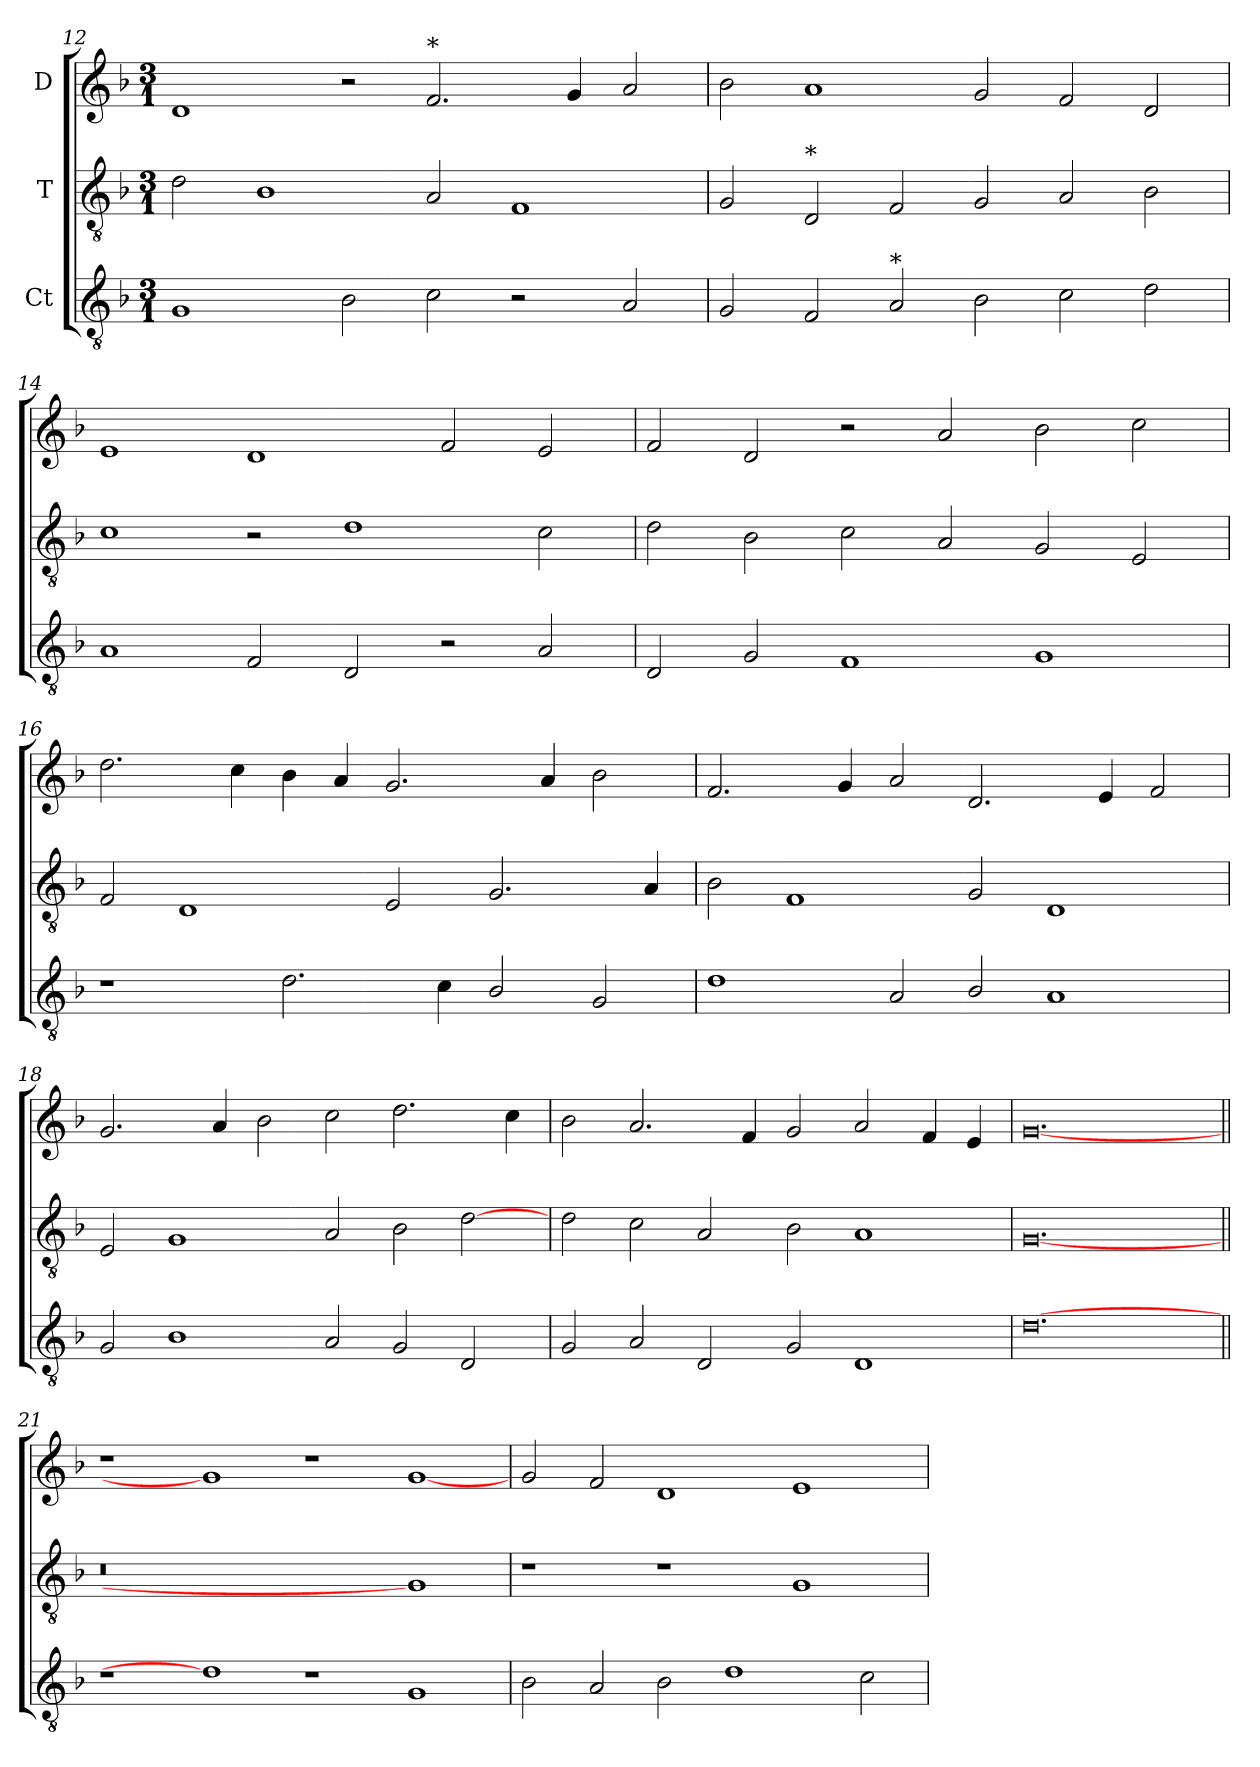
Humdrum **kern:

**kern	**kern	**kern
*part3	*part2	*part1
*staff3	*staff2	*staff1
*I"Ct	*I"T	*I"D
*clefGv2	*clefGv2	*clefG2
*ITrd7c12	*ITrd7c12	*
*k[b-]	*k[b-]	*k[b-]
*F:	*F:	*F:
*M3/1	*M3/1	*M3/1
=12	=12	=12
1GGi/	2Di\	1di/
.	1BB-i/	.
2BB-i\	.	2r
!	!	!LO:TX:t=*
2Ci\	2AAi/	2.fi/
2r	1FFi/	.
.	.	4gi/
2AAi/	.	2ai/
=13	=13	=13
2GGi/	2GGi/	2b-i\
!	!LO:TX:t=*	!
2FFi/	2DDi/	1ai/
!LO:TX:t=*	!	!
2AAi/	2FFi/	.
2BB-i\	2GGi/	2gi/
2Ci\	2AAi/	2fi/
2Di\	2BB-i\	2di/
!!LO:LB:g=z
=14	=14	=14
1AAi/	1Ci\	1ei/
2FFi/	2r	1di/
2DDi/	1Di\	.
2r	.	2fi/
2AAi/	2Ci\	2ei/
=15	=15	=15
2DDi/	2Di\	2fi/
2GGi/	2BB-i\	2di/
1FFi/	2Ci\	2r
.	2AAi/	2ai/
1GGi/	2GGi/	2b-i\
.	2EEi/	2cci\
=16	=16	=16
1r	2FFi/	2.ddi\
.	1DDi/	.
.	.	4cci\
2.Di\	.	4b-i\
.	.	4ai/
.	2EEi/	2.gi/
4Ci\	.	.
2BB-i/	2.GGi/	.
.	.	4ai/
2GGi/	.	2b-i\
.	4AAi/	.
!!LO:LB:g=z
=17	=17	=17
1Di\	2BB-i\	2.fi/
.	1FFi/	.
.	.	4gi/
2AAi/	.	2ai/
2BB-i/	2GGi/	2.di/
1AAi/	1DDi/	.
.	.	4ei/
.	.	2fi/
=18	=18	=18
2GGi/	2EEi/	2.gi/
1BB-i/	1GGi/	.
.	.	4ai/
.	.	2b-i\
2AAi/	2AAi/	2cci\
2GGi/	2BB-i\	2.ddi\
2DDi/	[2Di\	.
.	.	4cci\
=19	=19	=19
2GGi/	2Di\	2b-i\
2AAi/	2Ci\	2.ai/
2DDi/	2AAi/	.
.	.	4fi/
2GGi/	2BB-i\	2gi/
1DDi/	1AAi/	2ai/
.	.	4fi/
.	.	4ei/
=20	=20	=20
[0.Di\	[0.GGi/	[0.gi/
!!LO:PB:g=z
=21||	=21||	=21||
1r	0.r	1r
1Di\]	.	1gi/]
1r	.	1r
1GGi/	1GGi/]	[1gi/
=22	=22	=22
2BB-i\	1r	2gi/
2AAi/	.	2fi/
2BB-i\	1r	1di/
1Di\	.	.
.	1GGi/	1ei/
2Ci\	.	.
=	=	=
*-	*-	*-
